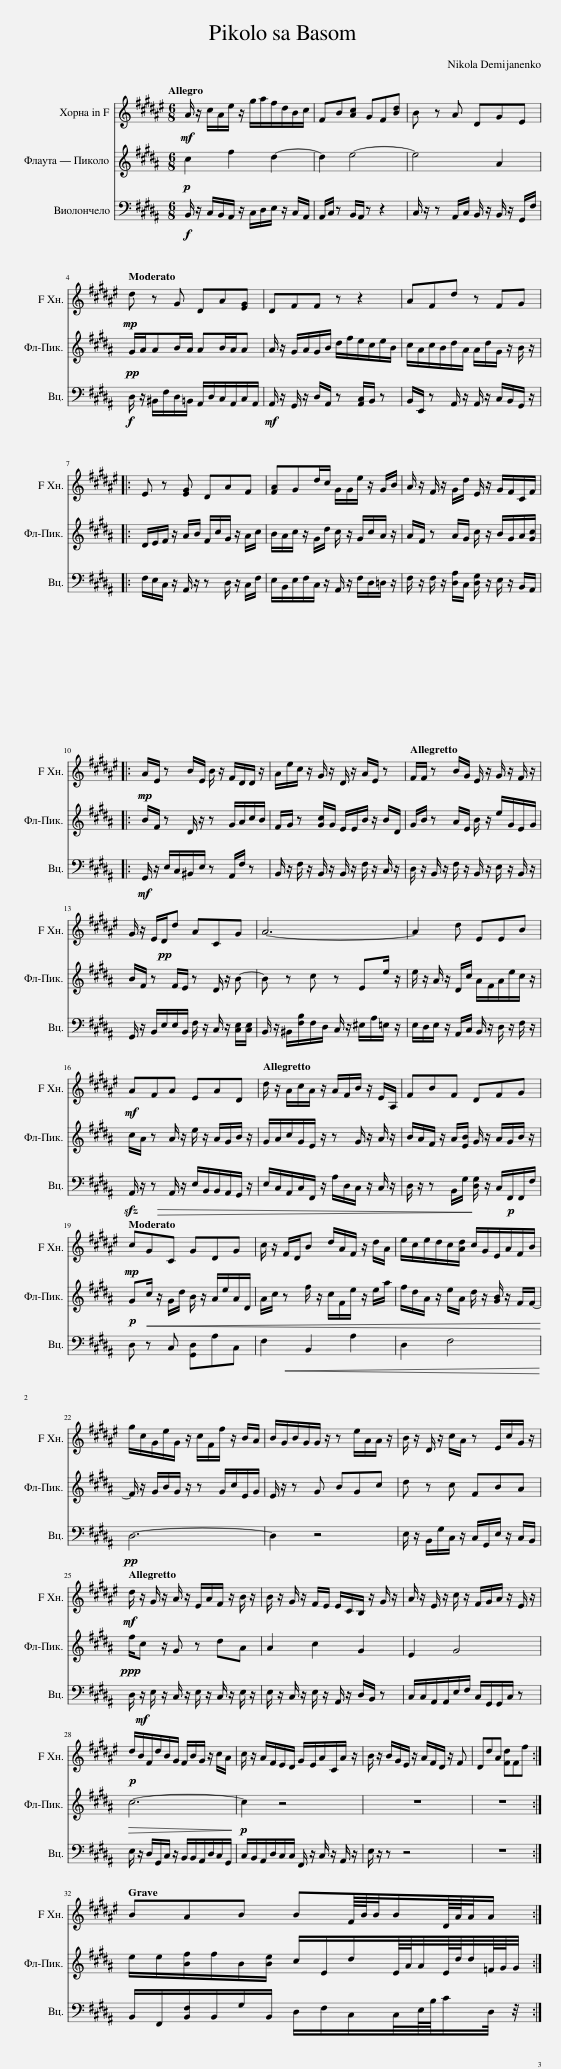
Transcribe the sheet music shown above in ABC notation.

X:1
%%score 1 2 3
L:1/8
Q:1/4=144
M:6/8
I:linebreak $
K:B
V:1 treble transpose=-7
V:2 treble transpose=12
V:3 bass
V:1
[K:F#]!mf! A/ z/ c/A/e/ z/ g/a/f/d/B/c/ | FB[Ac] GF[Bd] | B z A DGE |$!mp![Q:1/4=114] d z G DA[EG] | DFF z z2 | %5
 AFd z FG |:$ E z [EG] DAF | [FA]Gd/c/ G/G/e/ z/ G/B/ | A/ z/ F/ z/ G/d/ E/ z/ G/F/C/F/ |:$!mp! A/E/ z B/E/ B/ z/ F/D/D/ z/ | %10
 A/e/c/ z/ G/ z/ D/ z/ A/E/ z |[Q:1/4=116] F/F/ z B/G/ E/ z/ G/ z/ F/ z/ |$ G/ z/ E/!pp!D/d ACG | A6- | A2 d EEB |$ %15
!mf! AFA EAD |[Q:1/4=116] d/ z/ A/c/A/ z/ A/F/B/ z/ E/A,/ | FBF DFG |$!mp![Q:1/4=114] cGC GDG | c/ z/ F/D/d d/A/F/ z/ d/A/ | %20
 e/c/e/d/c/[Ad]/ c/G/E/A/F/B/ |$ g/c/G/e/G/ z/ c/F/f/ z/ B/A/ | B/G/B/G/G/ z/ z e/A/A/ z/ | B/ z/ D/ z/ c/A/ z E/c/G/ z/ |$!mf![Q:1/4=116] d/ z/ G/ z/ A/ z/ E/A/F/ z/ B/ z/ | %25
 B/ z/ G/ z/ F/E/ E/C/B,/ z/ G/ z/ | A/ z/ E/ z/ c/ z/ F/G/A/ z/ E/ z/ |$!p! d/B/F/d/B/G/ F/B/G/ z/ c/A/ | c/ z/ A/F/E/D/ G/E/A/C/A/ z/ | B/ z/ B/G/E/ z/ A/F/D/ z/ F | %30
 DdA [Fd]Ff :|$[Q:1/4=35] BAB BF/8B/8B/4B/D/8A/8A/4A/ :| %32
V:2
!p! c2 f2 d2- | d2 e4- | e4 A2 |$!pp! G/A/AB/A/ AB/A/A | A/ z/ G/A/G/B/ d/f/e/c/e/B/ | %5
 c/A/c/B/d/A/ A/d/G/ z/ B/ z/ |:$ D/E/F/ z/ A/B/ F/c/G/ z/ A/c/ | B/A/c/ z/ G/d/ c/ z/ G/c/A/ z/ | A/F/ z A/G/ c/ z/ B/G/A/[Gc]/ |:$ B/F/ z D/ z/ z G/A/c/B/ | %10
 F/G/ z [Gc]/G/ E/E/B/ z/ B/D/ | G/B/ z A/E/ B/ z/ e/G/E/G/ |$ B/F/ z F/E/ z D/ z/ B- | B z c z Ee/ z/ | e/ z/ A/ z/ D/c/ A/F/A/e/c/ z/ |$ %15
 c/A/ z A/ z/ e/ z/ A/G/B/ z/ | G/A/c/G/E/ z/ z G/ z/ A/ z/ | B/A/F/ z/ A/[EB]/ G/ z/ A/G/B/ z/ |$!p! Gc/ z/ G/d/ B/ z/ A/e/A/D/ | A/!<(!c/ z f/ z/ c/F/e/ z/ e/a/!<)! | %20
 f/d/A/ z/ e/A/ d/ z/ [GB]/ z/ F/F/- |$ F/ z/ G/B/G/ z/ z G/c/E/G/ | E/ z/ z G BGc | d z c FBA |$!ppp! f/c z/ G z dA | %25
 A2 c2 G2 | E2 G4 |$!>(! c6-!>)! |!p! c2 z4 | z6 | %30
 z6 :|$ e/e/[Bf]/f/B/[Be]/ c/E/d/E/8A/8A/4E/8d/8d/4=F/8G/8G/4 :| %32
V:3
!f! B,,/ z/ C,/B,,/A,,/ z/ C,/D,/E,/ z/ C,/A,,/ | A,,/C,/ z B,,/A,,/ z z2 | C,/ z/ z A,,/C,/ B,,/ z/ B,,/ z/ G,,/F,/ |$!f! D,/ z/ ^B,,/F,/D,/=B,,/ A,,/D,/C,/A,,/C,/A,,/ |!mf! A,,/ z/ G,,/ z/ D,/A,,/ z [A,,C,]/B,,/ z | %5
 B,,/E,,/ z A,,/ z/ A,,/ z/ C,/B,,/G,,/ z/ |:$ F,/E,/C,/ z/ A,,/ z/ z D,/ z/ C,/F,/ | E,/B,,/E,/F,/C,/ z/ A,,/ z/ F,/D,/=D,/ z/ | F,/ z/ F,/ z/ [D,A,]/C,/ [D,G,]/ z/ E,/ z/ B,,/A,,/ |:$!mf! G,,/ z/ E,/C,/^B,,/E,/ z A,,/F,/ z | %10
 B,,/ z/ F,/ z/ B,,/ z/ B,,/ z/ F,/ z/ C,/ z/ | D,/ z/ B,,/ z/ F,/ z/ B,,/ z/ E,/ z/ B,,/ z/ |$ G,,/ z/ B,,/E,/E,/B,,/ F,/ z/ C,/ z/ [C,E,]/[C,E,]/ | B,,/ z/ ^B,,/[F,B,]/F,/D,/ C,/ z/ ^E,/A,/=E,/ z/ | E,/D,/E,/ z/ A,,/C,/ B,,/ z/ D,/ z/ F,/ z/ |$ %15
!sfz! A,,/ z/ z A,,/ z/ E,/B,,/B,,/A,,/G,,/ z/ | E,/C,/A,,/C,/F,,/ z/ A,/!>(!D,/C,/ z/ C,/ z/!>)! | D,/ z/ z B,,/G,/ [D,G,]/ z/ C,/!p!F,,/F,,/F,/ |$ D, z C, [G,,D,]A,C, | F,2 B,,2 A,2 | %20
 D,2!<(! F,4!<)! |$!pp! D,6- | D,2 z4 | E,/ z/ B,,/G,/C,/ z/ C,/G,,/E,/ z/ C,/B,,/ |$ D,/!mf! z/ E,/ z/ C,/ z/ E,/ z/ C,/ z/ E,/ z/ | %25
 E,/ z/ C,/ z/ E,/ z/ A,,/ z/ D,/B,,/ z | C,/C,/A,,/A,,/E,/F,/ C,/G,,/G,,/C,/ z |$ E,/ z/ D,/G,,/C,/ z/ B,,/B,,/A,,/D,/C,/G,,/ | C,/B,,/A,,/D,/C,/C,/ F,,/ z/ C,/ z/ A,,/ z/ | E,/ z/ z z4 | %30
 z6 :|$ B,,/F,,/[B,,F,]/B,,/G,/B,,/ D,/F,/C,/C,/4E,/8B,/8C/D,/4 z/4 :| %32
